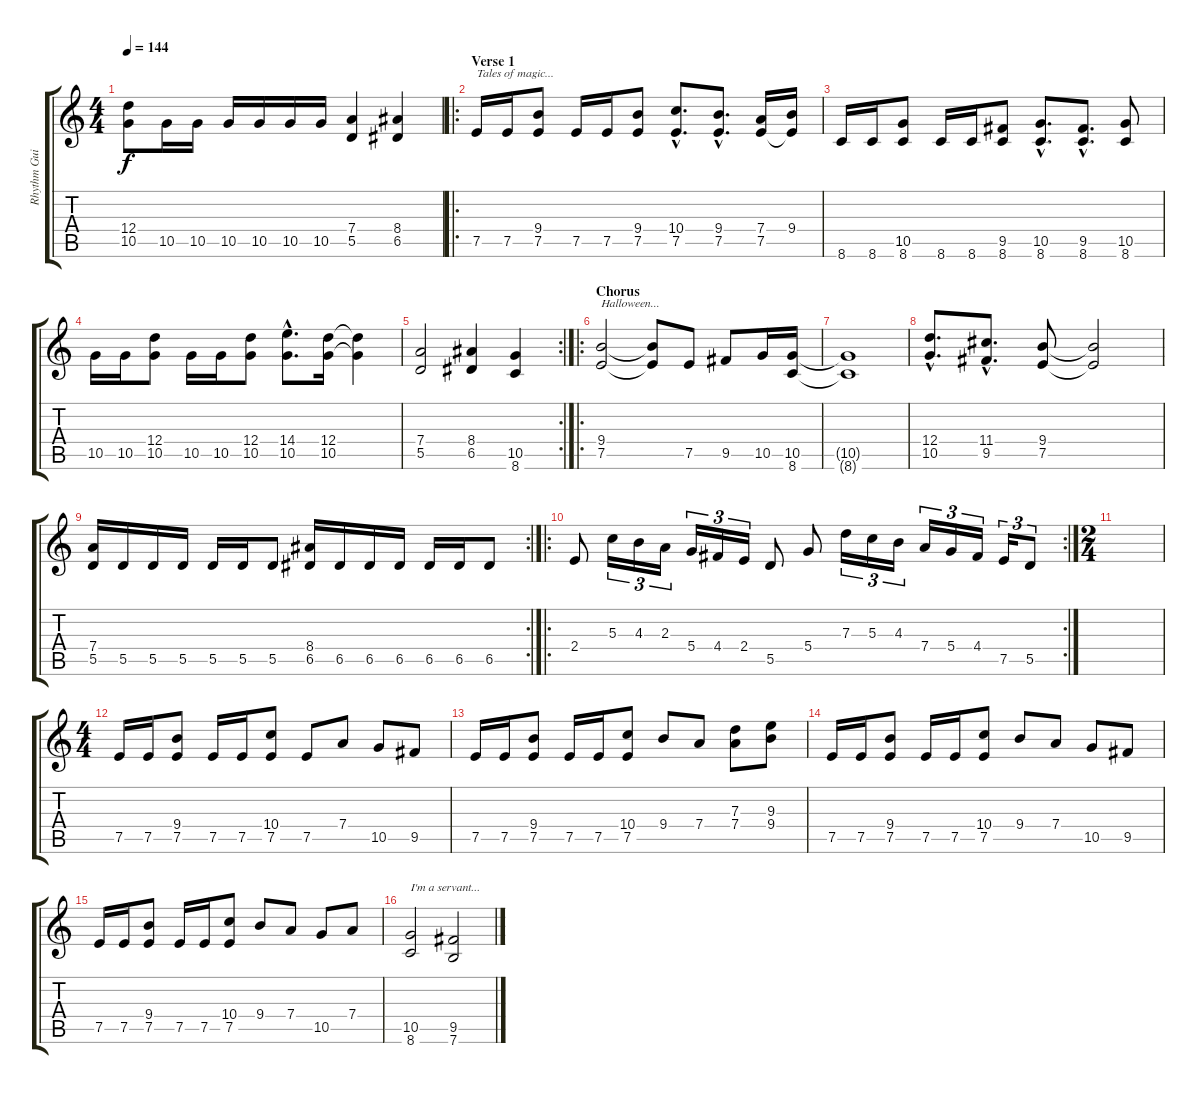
\track ("Rhythm Guitar" "Rhythm Gui") {instrument distortionguitar}
\staff {score tabs}
\tuning (E4 B3 G3 D3 A2 E2) {hide}
\ts (4 4)
\tempo 144
\clef g2
\ks c
(12.4 10.5).8{dy f} 10.5.16 10.5.16 10.5.16 10.5.16 10.5.16 10.5.16 (7.4 5.5).4 (8.4 6.5).4 |
\ro
\section ("" "Verse 1")
7.5.16{txt "Tales of magic..."} 7.5.16 (9.4 7.5).8 7.5.16 7.5.16 (9.4 7.5).8 (10.4{hac} 7.5{hac}).8{d} (9.4{hac} 7.5{hac}).8{d} (7.4 7.5).16 (9.4 7.5{t}).16 |
8.6.16 8.6.16 (10.5 8.6).8 8.6.16 8.6.16 (9.5 8.6).8 (10.5{hac} 8.6{hac}).8{d} (9.5{hac} 8.6{hac}).8{d} (10.5 8.6).8 |
10.5.16 10.5.16 (12.4 10.5).8 10.5.16 10.5.16 (12.4 10.5).8 (14.4{hac} 10.5{hac}).8{d} (12.4 10.5).16 (12.4{t} 10.5{t}).4 |
\rc 2
(7.4 5.5).2 (8.4 6.5).4 (10.5 8.6).4 |
\ro
\section ("" "Chorus")
(9.4 7.5).2{txt "Halloween..."} (9.4{t} 7.5{t}).8 7.5.8 9.5.8 10.5.16 (10.5 8.6).16 |
(10.5{t} 8.6{t}).1 |
(12.4{hac} 10.5{hac}).8{d} (11.4{hac} 9.5{hac}).8{d} (9.4 7.5).8 (9.4{t} 7.5{t}).2 |
\rc 2
(7.4 5.5).16 5.5.16 5.5.16 5.5.16 5.5.16 5.5.16 5.5.8 (8.4 6.5).16 6.5.16 6.5.16 6.5.16 6.5.16 6.5.16 6.5.8 |
\ro
\rc 2
2.4.8 5.3.16{tu (3 2)} 4.3.16{tu (3 2)} 2.3.16{tu (3 2)} 5.4.16{tu (3 2)} 4.4.16{tu (3 2)} 2.4.16{tu (3 2)} 5.5.8 5.4.8 7.3.16{tu (3 2)} 5.3.16{tu (3 2)} 4.3.16{tu (3 2)} 7.4.16{tu (3 2)} 5.4.16{tu (3 2)} 4.4.16{tu (3 2)} 7.5.16{tu (3 2)} 5.5.8{tu (3 2)} |
\ts (2 4)
|
\ts (4 4)
7.5.16 7.5.16 (9.4 7.5).8 7.5.16 7.5.16 (10.4 7.5).8 7.5.8 7.4.8 10.5.8 9.5.8 |
7.5.16 7.5.16 (9.4 7.5).8 7.5.16 7.5.16 (10.4 7.5).8 9.4.8 7.4.8 (7.3 7.4).8 (9.3 9.4).8 |
7.5.16 7.5.16 (9.4 7.5).8 7.5.16 7.5.16 (10.4 7.5).8 9.4.8 7.4.8 10.5.8 9.5.8 |
7.5.16 7.5.16 (9.4 7.5).8 7.5.16 7.5.16 (10.4 7.5).8 9.4.8 7.4.8 10.5.8 7.4.8 |
(10.5 8.6).2{txt "I'm a servant..."} (9.5 7.6).2
